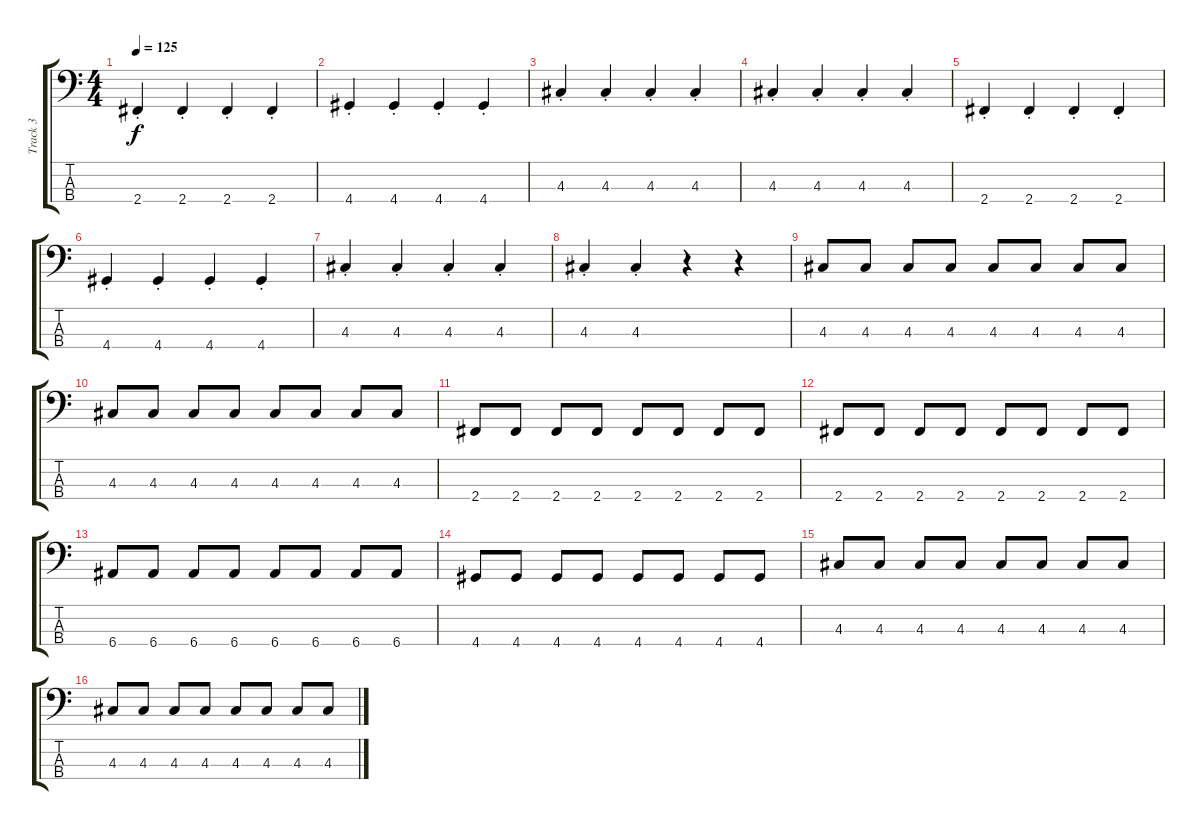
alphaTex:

\track ("Track 3" "Track 3") {instrument electricbassfinger}
\staff {score tabs}
\tuning (G2 D2 A1 E1) {hide}
\ts (4 4)
\tempo 125
\clef f4
\ks c
2.4{st}.4{dy f} 2.4{st}.4 2.4{st}.4 2.4{st}.4 |
4.4{st}.4 4.4{st}.4 4.4{st}.4 4.4{st}.4 |
4.3{st}.4 4.3{st}.4 4.3{st}.4 4.3{st}.4 |
4.3{st}.4 4.3{st}.4 4.3{st}.4 4.3{st}.4 |
2.4{st}.4 2.4{st}.4 2.4{st}.4 2.4{st}.4 |
4.4{st}.4 4.4{st}.4 4.4{st}.4 4.4{st}.4 |
4.3{st}.4 4.3{st}.4 4.3{st}.4 4.3{st}.4 |
4.3{st}.4 4.3{st}.4 r.4 r.4 |
4.3.8 4.3.8 4.3.8 4.3.8 4.3.8 4.3.8 4.3.8 4.3.8 |
4.3.8 4.3.8 4.3.8 4.3.8 4.3.8 4.3.8 4.3.8 4.3.8 |
2.4.8 2.4.8 2.4.8 2.4.8 2.4.8 2.4.8 2.4.8 2.4.8 |
2.4.8 2.4.8 2.4.8 2.4.8 2.4.8 2.4.8 2.4.8 2.4.8 |
6.4.8 6.4.8 6.4.8 6.4.8 6.4.8 6.4.8 6.4.8 6.4.8 |
4.4.8 4.4.8 4.4.8 4.4.8 4.4.8 4.4.8 4.4.8 4.4.8 |
4.3.8 4.3.8 4.3.8 4.3.8 4.3.8 4.3.8 4.3.8 4.3.8 |
4.3.8 4.3.8 4.3.8 4.3.8 4.3.8 4.3.8 4.3.8 4.3.8
